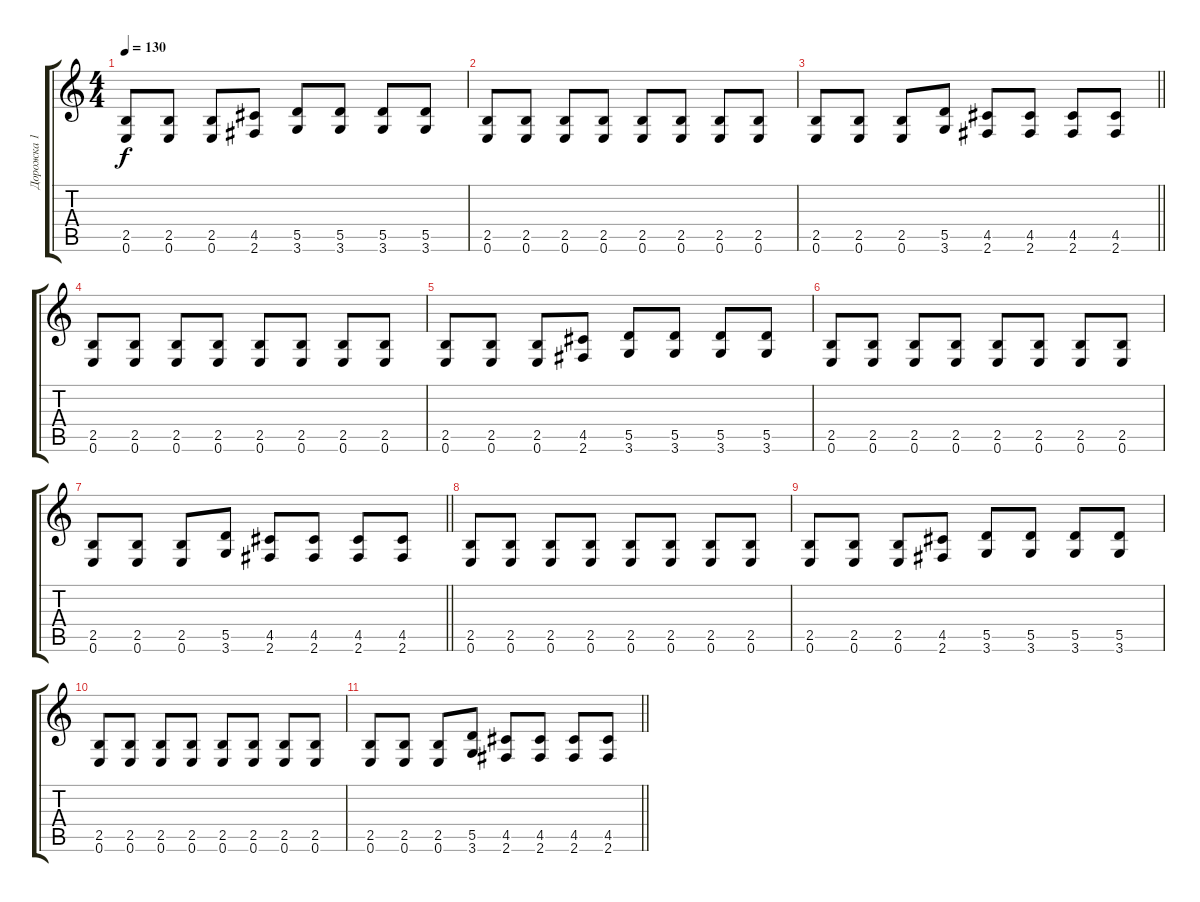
\track ("Дорожка 1" "Дорожка 1") {instrument distortionguitar}
\staff {score tabs}
\tuning (E4 B3 G3 D3 A2 E2) {hide}
\ts (4 4)
\tempo 130
\clef g2
\ks c
(2.5 0.6).8{dy f} (2.5 0.6).8 (2.5 0.6).8 (4.5 2.6).8 (5.5 3.6).8 (5.5 3.6).8 (5.5 3.6).8 (5.5 3.6).8 |
(2.5 0.6).8 (2.5 0.6).8 (2.5 0.6).8 (2.5 0.6).8 (2.5 0.6).8 (2.5 0.6).8 (2.5 0.6).8 (2.5 0.6).8 |
\barLineRight lightlight
(2.5 0.6).8 (2.5 0.6).8 (2.5 0.6).8 (5.5 3.6).8 (4.5 2.6).8 (4.5 2.6).8 (4.5 2.6).8 (4.5 2.6).8 |
(2.5 0.6).8 (2.5 0.6).8 (2.5 0.6).8 (2.5 0.6).8 (2.5 0.6).8 (2.5 0.6).8 (2.5 0.6).8 (2.5 0.6).8 |
(2.5 0.6).8 (2.5 0.6).8 (2.5 0.6).8 (4.5 2.6).8 (5.5 3.6).8 (5.5 3.6).8 (5.5 3.6).8 (5.5 3.6).8 |
(2.5 0.6).8 (2.5 0.6).8 (2.5 0.6).8 (2.5 0.6).8 (2.5 0.6).8 (2.5 0.6).8 (2.5 0.6).8 (2.5 0.6).8 |
\barLineRight lightlight
(2.5 0.6).8 (2.5 0.6).8 (2.5 0.6).8 (5.5 3.6).8 (4.5 2.6).8 (4.5 2.6).8 (4.5 2.6).8 (4.5 2.6).8 |
(2.5 0.6).8 (2.5 0.6).8 (2.5 0.6).8 (2.5 0.6).8 (2.5 0.6).8 (2.5 0.6).8 (2.5 0.6).8 (2.5 0.6).8 |
(2.5 0.6).8 (2.5 0.6).8 (2.5 0.6).8 (4.5 2.6).8 (5.5 3.6).8 (5.5 3.6).8 (5.5 3.6).8 (5.5 3.6).8 |
(2.5 0.6).8 (2.5 0.6).8 (2.5 0.6).8 (2.5 0.6).8 (2.5 0.6).8 (2.5 0.6).8 (2.5 0.6).8 (2.5 0.6).8 |
\barLineRight lightlight
(2.5 0.6).8 (2.5 0.6).8 (2.5 0.6).8 (5.5 3.6).8 (4.5 2.6).8 (4.5 2.6).8 (4.5 2.6).8 (4.5 2.6).8
